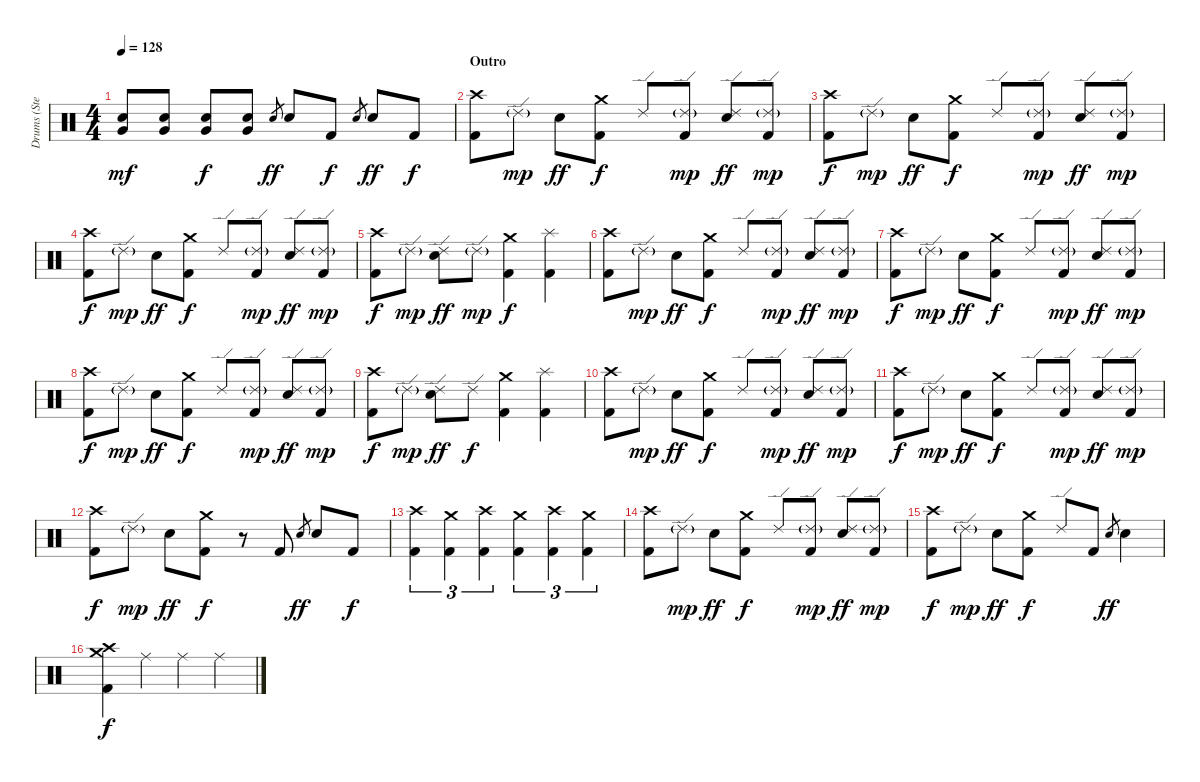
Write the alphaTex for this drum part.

\track ("Drums (Steven)" "Drums (Ste") {instrument percussion}
\staff {score}
\articulation defaults
\ts (4 4)
\tempo 128
\clef neutral
\ks c
("Very Low Tom (hit)" "Snare (hit) 2").8{dy mf} ("Very Low Tom (hit)" "Snare (hit) 2").8 ("Very Low Tom (hit)" "Snare (hit) 2").8{dy f} ("Very Low Tom (hit)" "Snare (hit) 2").8 "Snare (hit) 2".8{gr dy ff} "Snare (hit) 2".8 "Kick (hit) 2".8{dy f} "Snare (hit) 2".8{gr} "Snare (hit) 2".8{dy ff} "Kick (hit) 2".8{dy f} |
\section ("" "Outro")
("Crash high (hit)" "Kick (hit) 2").8 "Ride (edge) 2"{g}.8{dy mp} "Snare (hit) 2".8{dy ff} ("Crash medium (hit)" "Kick (hit) 2").8{dy f} "Ride (edge) 2".8 ("Ride (edge) 2"{g} "Kick (hit) 2").8{dy mp} ("Ride (edge) 2" "Snare (hit) 2").8{dy ff} ("Ride (edge) 2"{g} "Kick (hit) 2").8{dy mp} |
("Crash high (hit)" "Kick (hit) 2").8{dy f} "Ride (edge) 2"{g}.8{dy mp} "Snare (hit) 2".8{dy ff} ("Crash medium (hit)" "Kick (hit) 2").8{dy f} "Ride (edge) 2".8 ("Ride (edge) 2"{g} "Kick (hit) 2").8{dy mp} ("Ride (edge) 2" "Snare (hit) 2").8{dy ff} ("Ride (edge) 2"{g} "Kick (hit) 2").8{dy mp} |
("Crash high (hit)" "Kick (hit) 2").8{dy f} "Ride (edge) 2"{g}.8{dy mp} "Snare (hit) 2".8{dy ff} ("Crash medium (hit)" "Kick (hit) 2").8{dy f} "Ride (edge) 2".8 ("Ride (edge) 2"{g} "Kick (hit) 2").8{dy mp} ("Ride (edge) 2" "Snare (hit) 2").8{dy ff} ("Ride (edge) 2"{g} "Kick (hit) 2").8{dy mp} |
("Crash high (hit)" "Kick (hit) 2").8{dy f} "Ride (edge) 2"{g}.8{dy mp} ("Ride (edge) 2" "Snare (hit) 2").8{dy ff} "Ride (edge) 2"{g}.8{dy mp} ("Crash medium (hit)" "Kick (hit) 2").4{dy f} ("Splash (hit)" "Kick (hit) 2").4 |
("Crash high (hit)" "Kick (hit) 2").8 "Ride (edge) 2"{g}.8{dy mp} "Snare (hit) 2".8{dy ff} ("Crash medium (hit)" "Kick (hit) 2").8{dy f} "Ride (edge) 2".8 ("Ride (edge) 2"{g} "Kick (hit) 2").8{dy mp} ("Ride (edge) 2" "Snare (hit) 2").8{dy ff} ("Ride (edge) 2"{g} "Kick (hit) 2").8{dy mp} |
("Crash high (hit)" "Kick (hit) 2").8{dy f} "Ride (edge) 2"{g}.8{dy mp} "Snare (hit) 2".8{dy ff} ("Crash medium (hit)" "Kick (hit) 2").8{dy f} "Ride (edge) 2".8 ("Ride (edge) 2"{g} "Kick (hit) 2").8{dy mp} ("Ride (edge) 2" "Snare (hit) 2").8{dy ff} ("Ride (edge) 2"{g} "Kick (hit) 2").8{dy mp} |
("Crash high (hit)" "Kick (hit) 2").8{dy f} "Ride (edge) 2"{g}.8{dy mp} "Snare (hit) 2".8{dy ff} ("Crash medium (hit)" "Kick (hit) 2").8{dy f} "Ride (edge) 2".8 ("Ride (edge) 2"{g} "Kick (hit) 2").8{dy mp} ("Ride (edge) 2" "Snare (hit) 2").8{dy ff} ("Ride (edge) 2"{g} "Kick (hit) 2").8{dy mp} |
("Crash high (hit)" "Kick (hit) 2").8{dy f} "Ride (edge) 2"{g}.8{dy mp} ("Ride (edge) 2" "Snare (hit) 2").8{dy ff} "Ride (edge) 2".8{dy f} ("Crash medium (hit)" "Kick (hit) 2").4 ("Splash (hit)" "Kick (hit) 2").4 |
("Crash high (hit)" "Kick (hit) 2").8 "Ride (edge) 2"{g}.8{dy mp} "Snare (hit) 2".8{dy ff} ("Crash medium (hit)" "Kick (hit) 2").8{dy f} "Ride (edge) 2".8 ("Ride (edge) 2"{g} "Kick (hit) 2").8{dy mp} ("Ride (edge) 2" "Snare (hit) 2").8{dy ff} ("Ride (edge) 2"{g} "Kick (hit) 2").8{dy mp} |
("Crash high (hit)" "Kick (hit) 2").8{dy f} "Ride (edge) 2"{g}.8{dy mp} "Snare (hit) 2".8{dy ff} ("Crash medium (hit)" "Kick (hit) 2").8{dy f} "Ride (edge) 2".8 ("Ride (edge) 2"{g} "Kick (hit) 2").8{dy mp} ("Ride (edge) 2" "Snare (hit) 2").8{dy ff} ("Ride (edge) 2"{g} "Kick (hit) 2").8{dy mp} |
("Crash high (hit)" "Kick (hit) 2").8{dy f} "Ride (edge) 2"{g}.8{dy mp} "Snare (hit) 2".8{dy ff} ("Crash medium (hit)" "Kick (hit) 2").8{dy f} r.8 "Kick (hit) 2".8 "Snare (hit) 2".8{gr dy ff} "Snare (hit) 2".8 "Kick (hit) 2".8{dy f} |
("Crash high (hit)" "Kick (hit) 2").4{tu (3 2)} ("Crash medium (hit)" "Kick (hit) 2").4{tu (3 2)} ("Crash high (hit)" "Kick (hit) 2").4{tu (3 2)} ("Crash medium (hit)" "Kick (hit) 2").4{tu (3 2)} ("Crash high (hit)" "Kick (hit) 2").4{tu (3 2)} ("Crash medium (hit)" "Kick (hit) 2").4{tu (3 2)} |
("Crash high (hit)" "Kick (hit) 2").8 "Ride (edge) 2"{g}.8{dy mp} "Snare (hit) 2".8{dy ff} ("Crash medium (hit)" "Kick (hit) 2").8{dy f} "Ride (edge) 2".8 ("Ride (edge) 2"{g} "Kick (hit) 2").8{dy mp} ("Ride (edge) 2" "Snare (hit) 2").8{dy ff} ("Ride (edge) 2"{g} "Kick (hit) 2").8{dy mp} |
("Crash high (hit)" "Kick (hit) 2").8{dy f} "Ride (edge) 2"{g}.8{dy mp} "Snare (hit) 2".8{dy ff} ("Crash medium (hit)" "Kick (hit) 2").8{dy f} "Ride (edge) 2".8 "Kick (hit) 2".8 "Snare (hit) 2".8{gr dy ff} "Snare (hit) 2".4 |
("Crash high (hit)" "Crash medium (hit)" "Kick (hit) 2").4{dy f} "Ride (middle)".4 "Ride (middle)".4 "Ride (middle)".4
